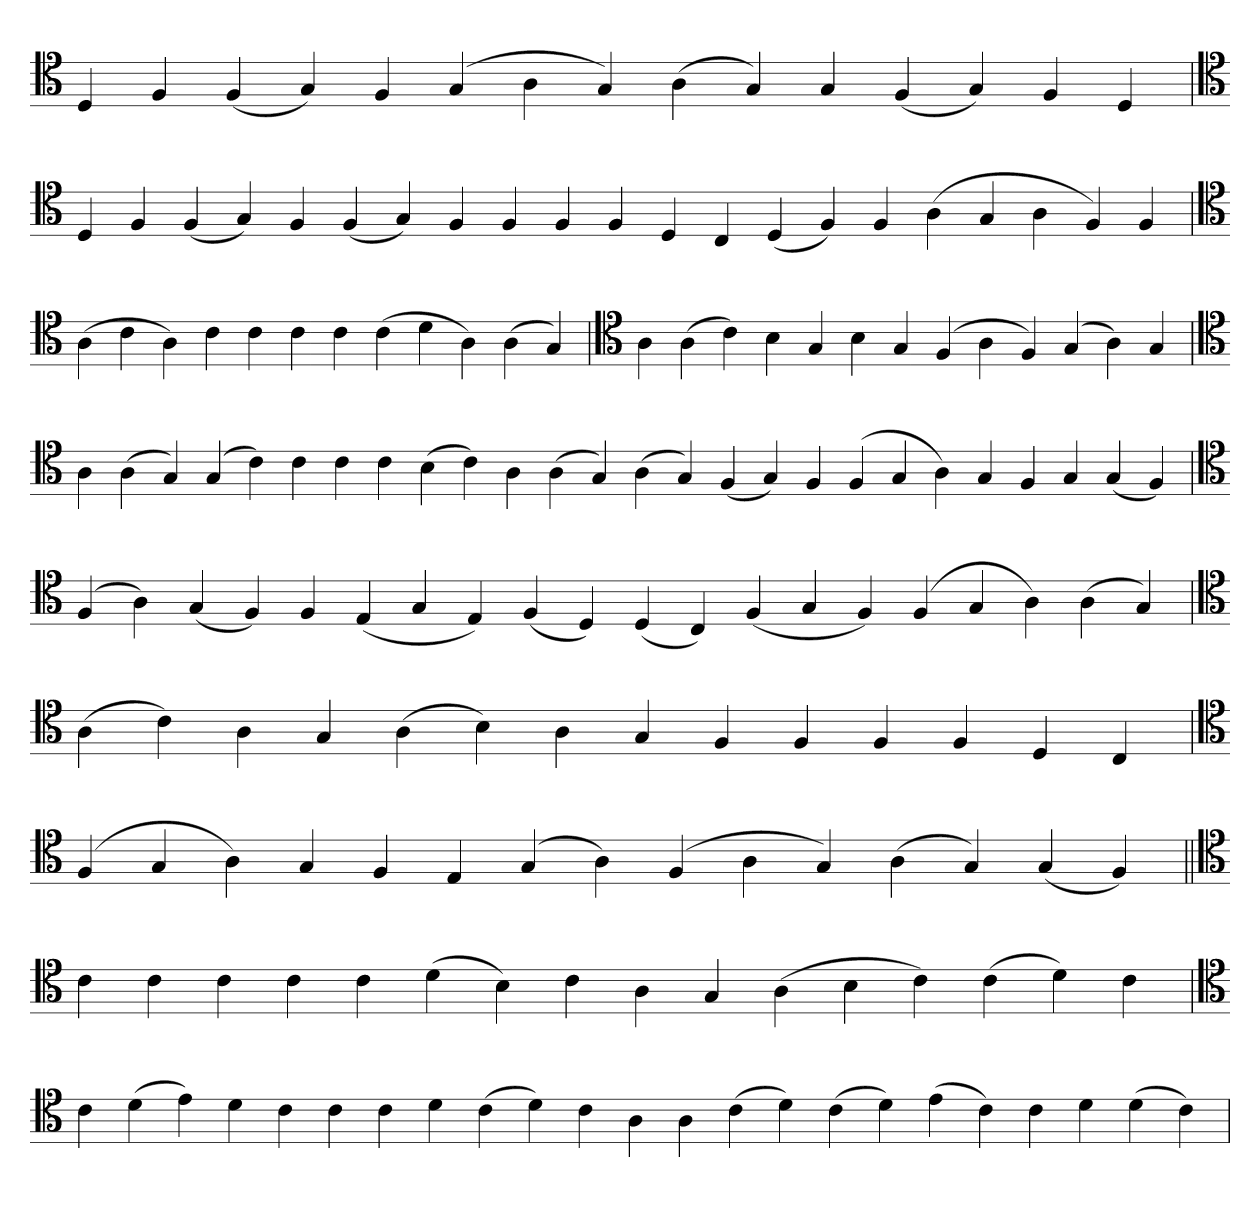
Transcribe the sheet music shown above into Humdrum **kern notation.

**kern
*part1
*staff1
*clefC4
=
4D
4F
(4F
4G)
4F
(4G
4A
4G)
(4A
4G)
4G
(4F
4G)
4F
4D
=`
*clefC4
4D
4F
(4F
4G)
4F
(4F
4G)
4F
4F
4F
4F
4D
4C
(4D
4F)
4F
(4A
4G
4A
4F)
4F
='
*clefC4
(4A
4c
4A)
4c
4c
4c
4c
(4c
4d
4A)
(4A
4G)
=`
*clefC4
4A
(4A
4c)
4B
4G
4B
4G
(4F
4A
4F)
(4G
4A)
4G
=
*clefC4
4A
(4A
4G)
(4G
4c)
4c
4c
4c
(4B
4c)
4A
(4A
4G)
(4A
4G)
(4F
4G)
4F
(4F
4G
4A)
4G
4F
4G
(4G
4F)
=
*clefC4
(4F
4A)
(4G
4F)
4F
(4E
4G
4E)
(4F
4D)
(4D
4C)
(4F
4G
4F)
(4F
4G
4A)
(4A
4G)
=`
*clefC4
(4A
4c)
4A
4G
(4A
4B)
4A
4G
4F
4F
4F
4F
4D
4C
=`
*clefC4
(4F
4G
4A)
4G
4F
4E
(4G
4A)
(4F
4A
4G)
(4A
4G)
(4G
4F)
=||
*clefC4
4c
4c
4c
4c
4c
(4d
4B)
4c
4A
4G
(4A
4B
4c)
(4c
4d)
4c
='
*clefC4
4c
(4d
4e)
4d
4c
4c
4c
4d
(4c
4d)
4c
4A
4A
(4c
4d)
(4c
4d)
(4e
4c)
4c
4d
(4d
4c)
=
*-
